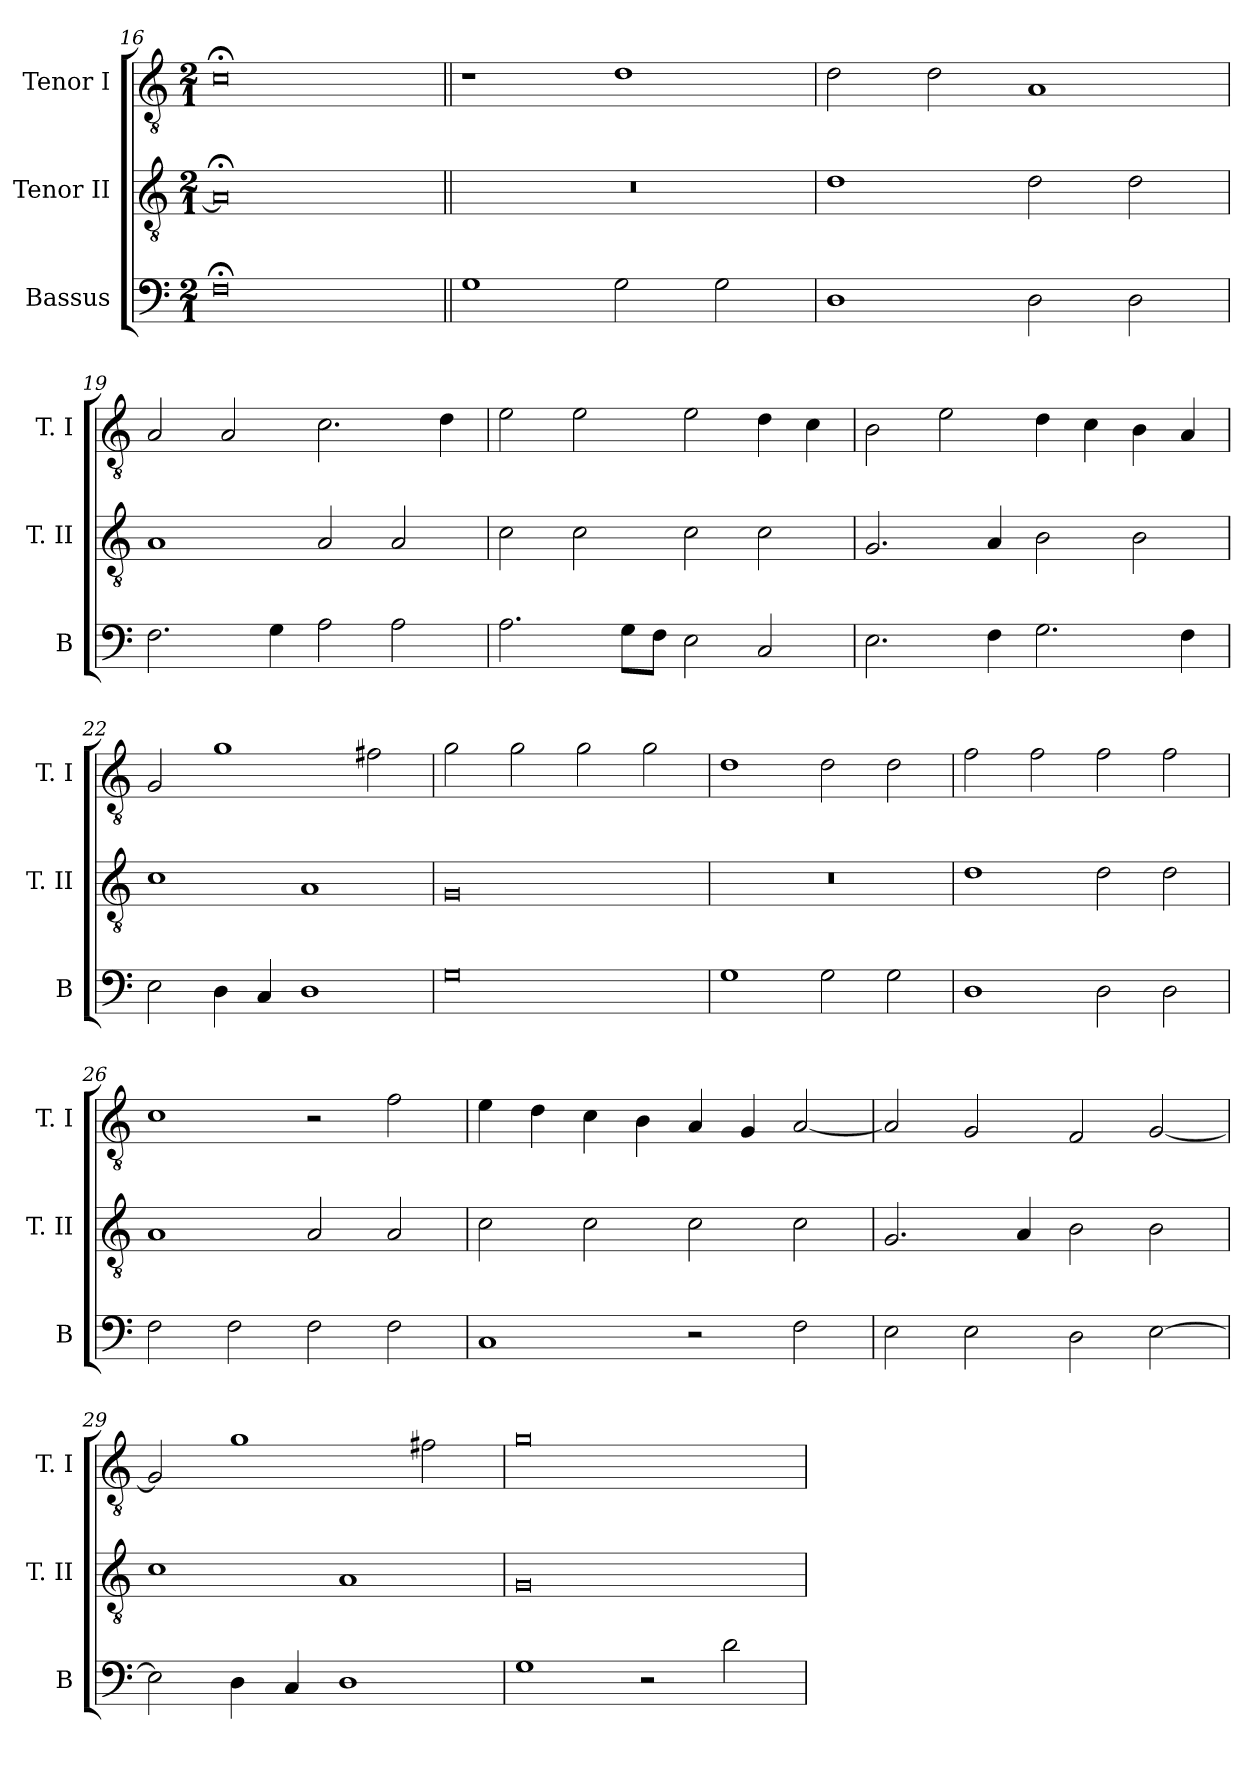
**kern	**kern	**kern
*part3	*part2	*part1
*staff3	*staff2	*staff1
*I"Bassus	*I"Tenor II	*I"Tenor I
*I'B	*I'T. II	*I'T. I
*clefF4	*clefGv2	*clefGv2
*k[]	*k[]	*k[]
*C:	*C:	*C:
*M2/1	*M2/1	*M2/1
=16	=16	=16
0F;<	0A;<]	0c;<
=17||	=17||	=17||
1G	0r	1r
2G	.	1d
2G	.	.
=18	=18	=18
1D	1d	2d
.	.	2d
2D	2d	1A
2D	2d	.
=19	=19	=19
2.F	1A	2A
.	.	2A
4G	.	.
2A	2A	2.c
2A	2A	.
.	.	4d
=20	=20	=20
2.A	2c	2e
.	2c	2e
8GL	.	.
8FJ	.	.
2E	2c	2e
2C	2c	4d
.	.	4c
=21	=21	=21
2.E	2.G	2B
.	.	2e
4F	4A	.
2.G	2B	4d
.	.	4c
.	2B	4B
4F	.	4A
=22	=22	=22
2E	1c	2G
4D	.	1g
4C	.	.
1D	1A	.
.	.	2f#X
=23	=23	=23
0G	0G	2g
.	.	2g
.	.	2g
.	.	2g
=24	=24	=24
1G	0r	1d
2G	.	2d
2G	.	2d
=25	=25	=25
1D	1d	2f
.	.	2f
2D	2d	2f
2D	2d	2f
=26	=26	=26
2F	1A	1c
2F	.	.
2F	2A	2r
2F	2A	2f
=27	=27	=27
1C	2c	4e
.	.	4d
.	2c	4c
.	.	4B
2r	2c	4A
.	.	4G
2F	2c	[2A
=28	=28	=28
2E	2.G	2A]
2E	.	2G
.	4A	.
2D	2B	2F
[2E	2B	[2G
=29	=29	=29
2E]	1c	2G]
4D	.	1g
4C	.	.
1D	1A	.
.	.	2f#X
=30	=30	=30
1G	0G	0g
2r	.	.
2d	.	.
=	=	=
*-	*-	*-
